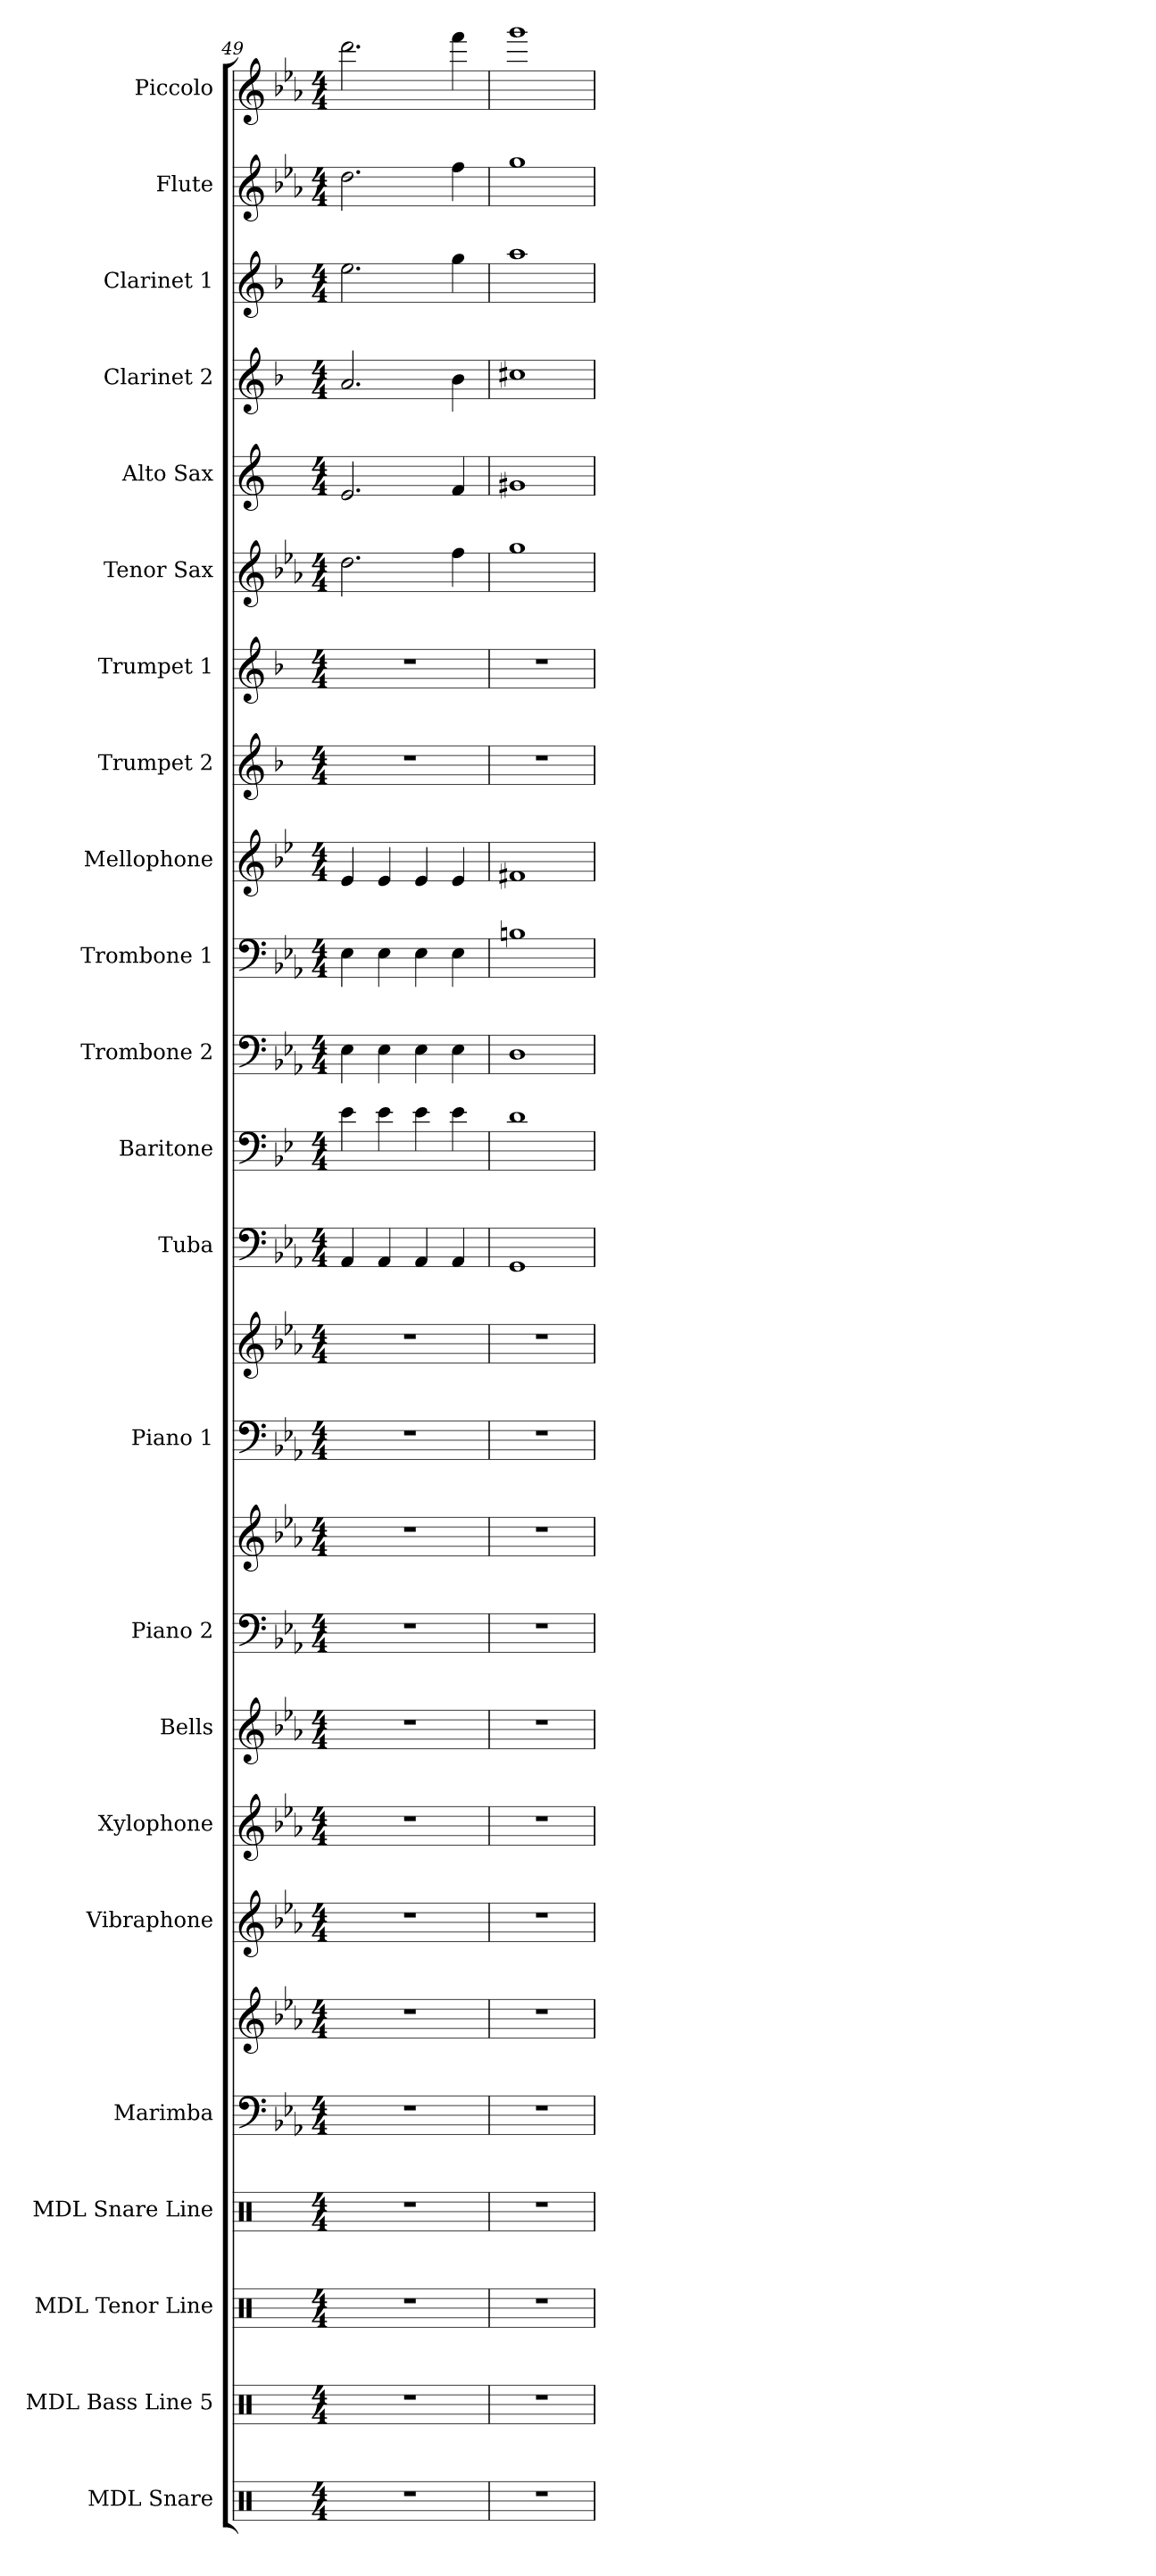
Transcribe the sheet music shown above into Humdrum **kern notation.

**kern	**kern	**kern	**kern	**kern	**kern	**kern	**kern	**kern	**kern	**kern	**kern	**kern	**kern	**kern	**kern	**kern	**kern	**kern	**kern	**kern	**kern	**kern	**kern	**kern	**kern
*part23	*part22	*part21	*part20	*part19	*part19	*part18	*part17	*part16	*part15	*part15	*part14	*part14	*part13	*part12	*part11	*part10	*part9	*part8	*part7	*part6	*part5	*part4	*part3	*part2	*part1
*staff26	*staff25	*staff24	*staff23	*staff22	*staff21	*staff20	*staff19	*staff18	*staff17	*staff16	*staff15	*staff14	*staff13	*staff12	*staff11	*staff10	*staff9	*staff8	*staff7	*staff6	*staff5	*staff4	*staff3	*staff2	*staff1
*I"MDL Snare	*I"MDL Bass Line 5	*I"MDL Tenor Line	*I"MDL Snare Line	*I"Marimba	*	*I"Vibraphone	*I"Xylophone	*I"Bells	*I"Piano 2	*	*I"Piano 1	*	*I"Tuba	*I"Baritone	*I"Trombone 2	*I"Trombone 1	*I"Mellophone	*I"Trumpet 2	*I"Trumpet 1	*I"Tenor Sax	*I"Alto Sax	*I"Clarinet 2	*I"Clarinet 1	*I"Flute	*I"Piccolo
*I'SN.	*I'B. L.	*I'T. L.	*I'S. L.	*I'Mrb.	*	*I'Vib.	*I'Xyl.	*I'Bls.	*I'Pno. 2	*	*I'Pno. 1	*	*I'Tba.	*I'Bar.	*I'Tbn. 2	*I'Tbn. 1	*I'Mello.	*I'Tpt. 2	*I'Tpt. 1	*I'T. Sx.	*I'A. Sx.	*I'Cl. 2	*I'Cl. 1	*I'Fl.	*I'Picc.
!!LO:PB:g=z
*clefX	*clefX	*clefX	*clefX	*clefF4	*clefG2	*clefG2	*clefG2	*clefG2	*clefF4	*clefG2	*clefF4	*clefG2	*clefF4	*clefF4	*clefF4	*clefF4	*clefG2	*clefG2	*clefG2	*clefG2	*clefG2	*clefG2	*clefG2	*clefG2	*clefG2
*	*	*	*	*	*	*	*ITrd-7c-12	*ITrd-14c-24	*	*	*	*	*	*ITrd4c7	*	*	*ITrd4c7	*ITrd1c2	*ITrd1c2	*ITrd8c14	*ITrd5c9	*ITrd1c2	*ITrd1c2	*	*ITrd-7c-12
*k[]	*k[]	*k[]	*k[]	*k[b-e-a-]	*k[b-e-a-]	*k[b-e-a-]	*k[b-e-a-]	*k[b-e-a-]	*k[b-e-a-]	*k[b-e-a-]	*k[b-e-a-]	*k[b-e-a-]	*k[b-e-a-]	*k[b-e-a-]	*k[b-e-a-]	*k[b-e-a-]	*k[b-e-a-]	*k[b-e-a-]	*k[b-e-a-]	*k[b-e-a-]	*k[b-e-a-]	*k[b-e-a-]	*k[b-e-a-]	*k[b-e-a-]	*k[b-e-a-]
*M4/4	*M4/4	*M4/4	*M4/4	*M4/4	*M4/4	*M4/4	*M4/4	*M4/4	*M4/4	*M4/4	*M4/4	*M4/4	*M4/4	*M4/4	*M4/4	*M4/4	*M4/4	*M4/4	*M4/4	*M4/4	*M4/4	*M4/4	*M4/4	*M4/4	*M4/4
=49	=49	=49	=49	=49	=49	=49	=49	=49	=49	=49	=49	=49	=49	=49	=49	=49	=49	=49	=49	=49	=49	=49	=49	=49	=49
1r	1r	1r	1r	1r	1r	1r	1r	1r	1r	1r	1r	1r	4AA-/	4A-\	4E-\	4E-\	4A-/	1r	1r	2.d\	2.G/	2.g/	2.dd\	2.dd\	2.dddd\
.	.	.	.	.	.	.	.	.	.	.	.	.	4AA-/	4A-\	4E-\	4E-\	4A-/	.	.	.	.	.	.	.	.
.	.	.	.	.	.	.	.	.	.	.	.	.	4AA-/	4A-\	4E-\	4E-\	4A-/	.	.	.	.	.	.	.	.
.	.	.	.	.	.	.	.	.	.	.	.	.	4AA-/	4A-\	4E-\	4E-\	4A-/	.	.	4f\	4A-/	4a-\	4ff\	4ff\	4ffff\
=50	=50	=50	=50	=50	=50	=50	=50	=50	=50	=50	=50	=50	=50	=50	=50	=50	=50	=50	=50	=50	=50	=50	=50	=50	=50
1r	1r	1r	1r	1r	1r	1r	1r	1r	1r	1r	1r	1r	1GG	1G	1D	1Bn	1Bn	1r	1r	1g	1Bn	1bn	1gg	1gg	1gggg
=	=	=	=	=	=	=	=	=	=	=	=	=	=	=	=	=	=	=	=	=	=	=	=	=	=
*-	*-	*-	*-	*-	*-	*-	*-	*-	*-	*-	*-	*-	*-	*-	*-	*-	*-	*-	*-	*-	*-	*-	*-	*-	*-
